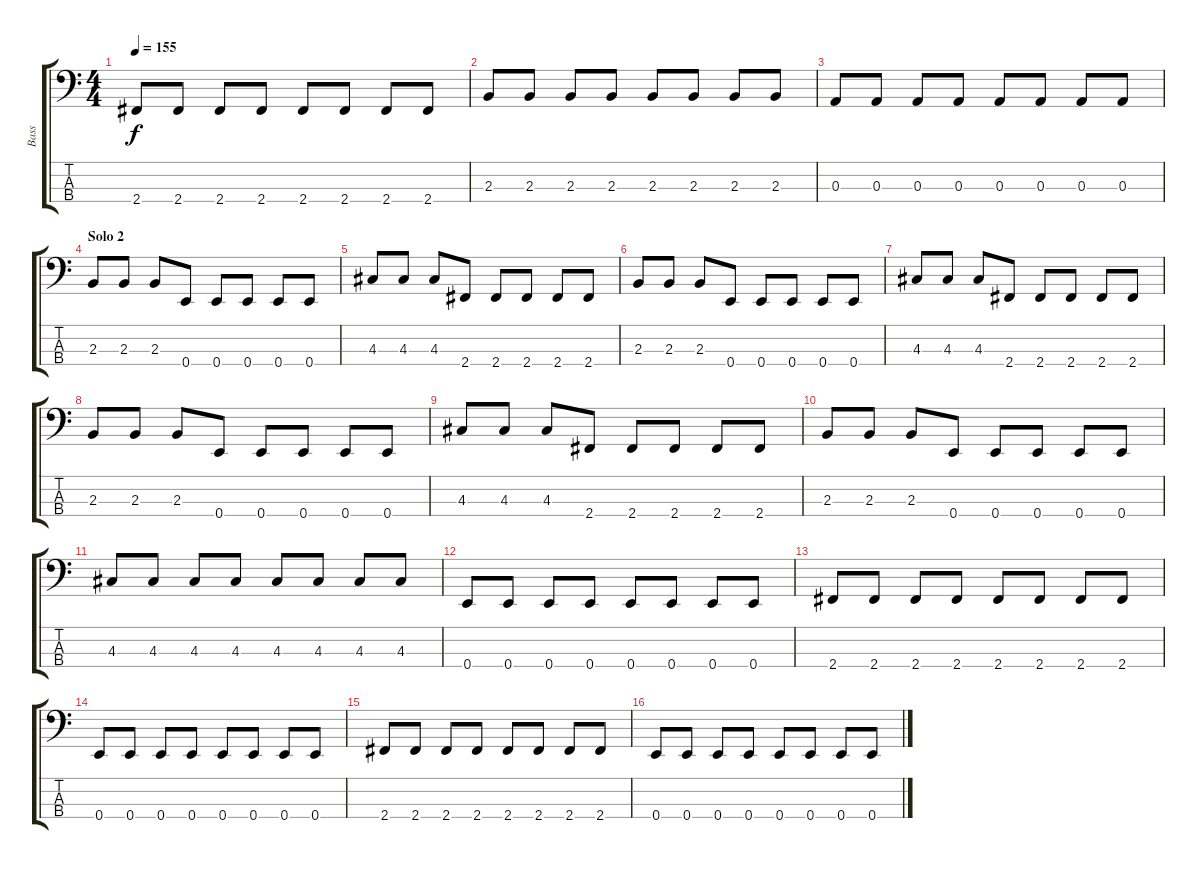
\track ("Bass" "Bass") {instrument electricbassfinger}
\staff {score tabs}
\tuning (G2 D2 A1 E1) {hide}
\ts (4 4)
\tempo 155
\clef f4
\ks c
2.4.8{dy f} 2.4.8 2.4.8 2.4.8 2.4.8 2.4.8 2.4.8 2.4.8 |
2.3.8 2.3.8 2.3.8 2.3.8 2.3.8 2.3.8 2.3.8 2.3.8 |
0.3.8 0.3.8 0.3.8 0.3.8 0.3.8 0.3.8 0.3.8 0.3.8 |
\section ("" "Solo 2")
2.3.8 2.3.8 2.3.8 0.4.8 0.4.8 0.4.8 0.4.8 0.4.8 |
4.3.8 4.3.8 4.3.8 2.4.8 2.4.8 2.4.8 2.4.8 2.4.8 |
2.3.8 2.3.8 2.3.8 0.4.8 0.4.8 0.4.8 0.4.8 0.4.8 |
4.3.8 4.3.8 4.3.8 2.4.8 2.4.8 2.4.8 2.4.8 2.4.8 |
2.3.8 2.3.8 2.3.8 0.4.8 0.4.8 0.4.8 0.4.8 0.4.8 |
4.3.8 4.3.8 4.3.8 2.4.8 2.4.8 2.4.8 2.4.8 2.4.8 |
2.3.8 2.3.8 2.3.8 0.4.8 0.4.8 0.4.8 0.4.8 0.4.8 |
4.3.8 4.3.8 4.3.8 4.3.8 4.3.8 4.3.8 4.3.8 4.3.8 |
0.4.8 0.4.8 0.4.8 0.4.8 0.4.8 0.4.8 0.4.8 0.4.8 |
2.4.8 2.4.8 2.4.8 2.4.8 2.4.8 2.4.8 2.4.8 2.4.8 |
0.4.8 0.4.8 0.4.8 0.4.8 0.4.8 0.4.8 0.4.8 0.4.8 |
2.4.8 2.4.8 2.4.8 2.4.8 2.4.8 2.4.8 2.4.8 2.4.8 |
0.4.8 0.4.8 0.4.8 0.4.8 0.4.8 0.4.8 0.4.8 0.4.8
